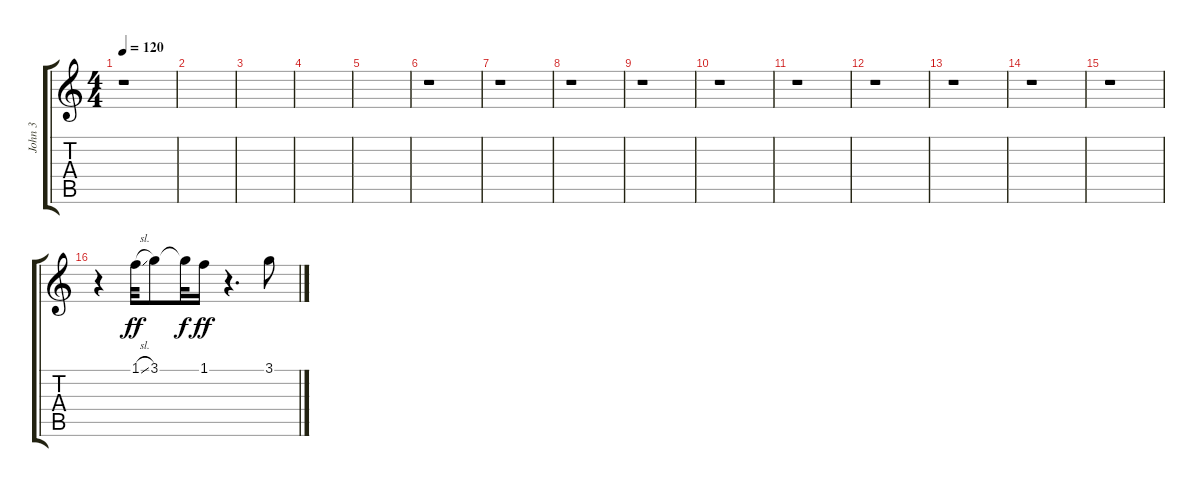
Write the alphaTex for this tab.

\track ("John 3" "John 3") {instrument distortionguitar}
\staff {score tabs}
\tuning (E4 B3 G3 D3 A2 E2) {hide}
\ts (4 4)
\tempo 120
\clef g2
\ks c
r.1{dy ff} |
|
|
|
|
r.1 |
r.1 |
r.1 |
r.1 |
r.1 |
r.1 |
r.1 |
r.1 |
r.1 |
r.1 |
r.4 1.1{sl}.32{volume 16 instrument distortionguitar} 3.1.8 3.1{t}.32{dy f} 1.1.16{dy ff} r.4{d} 3.1.8
